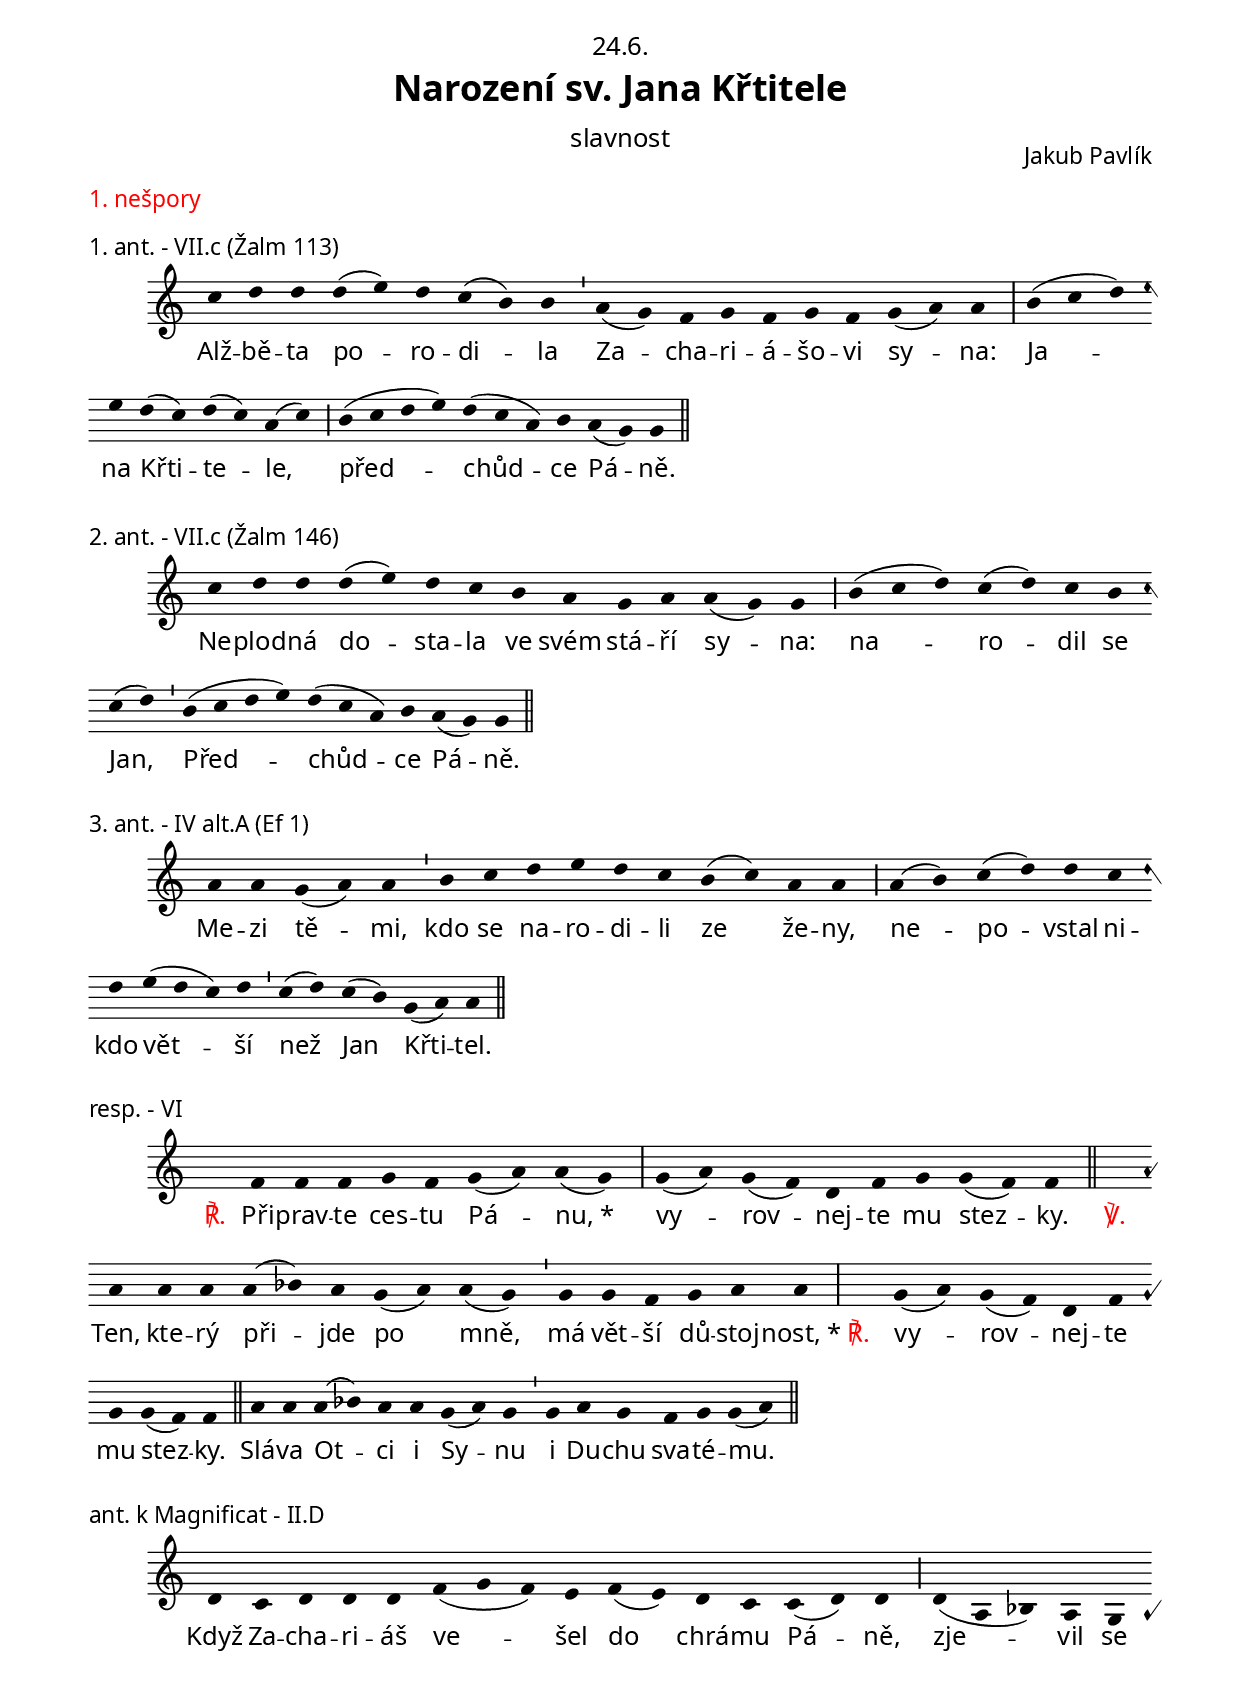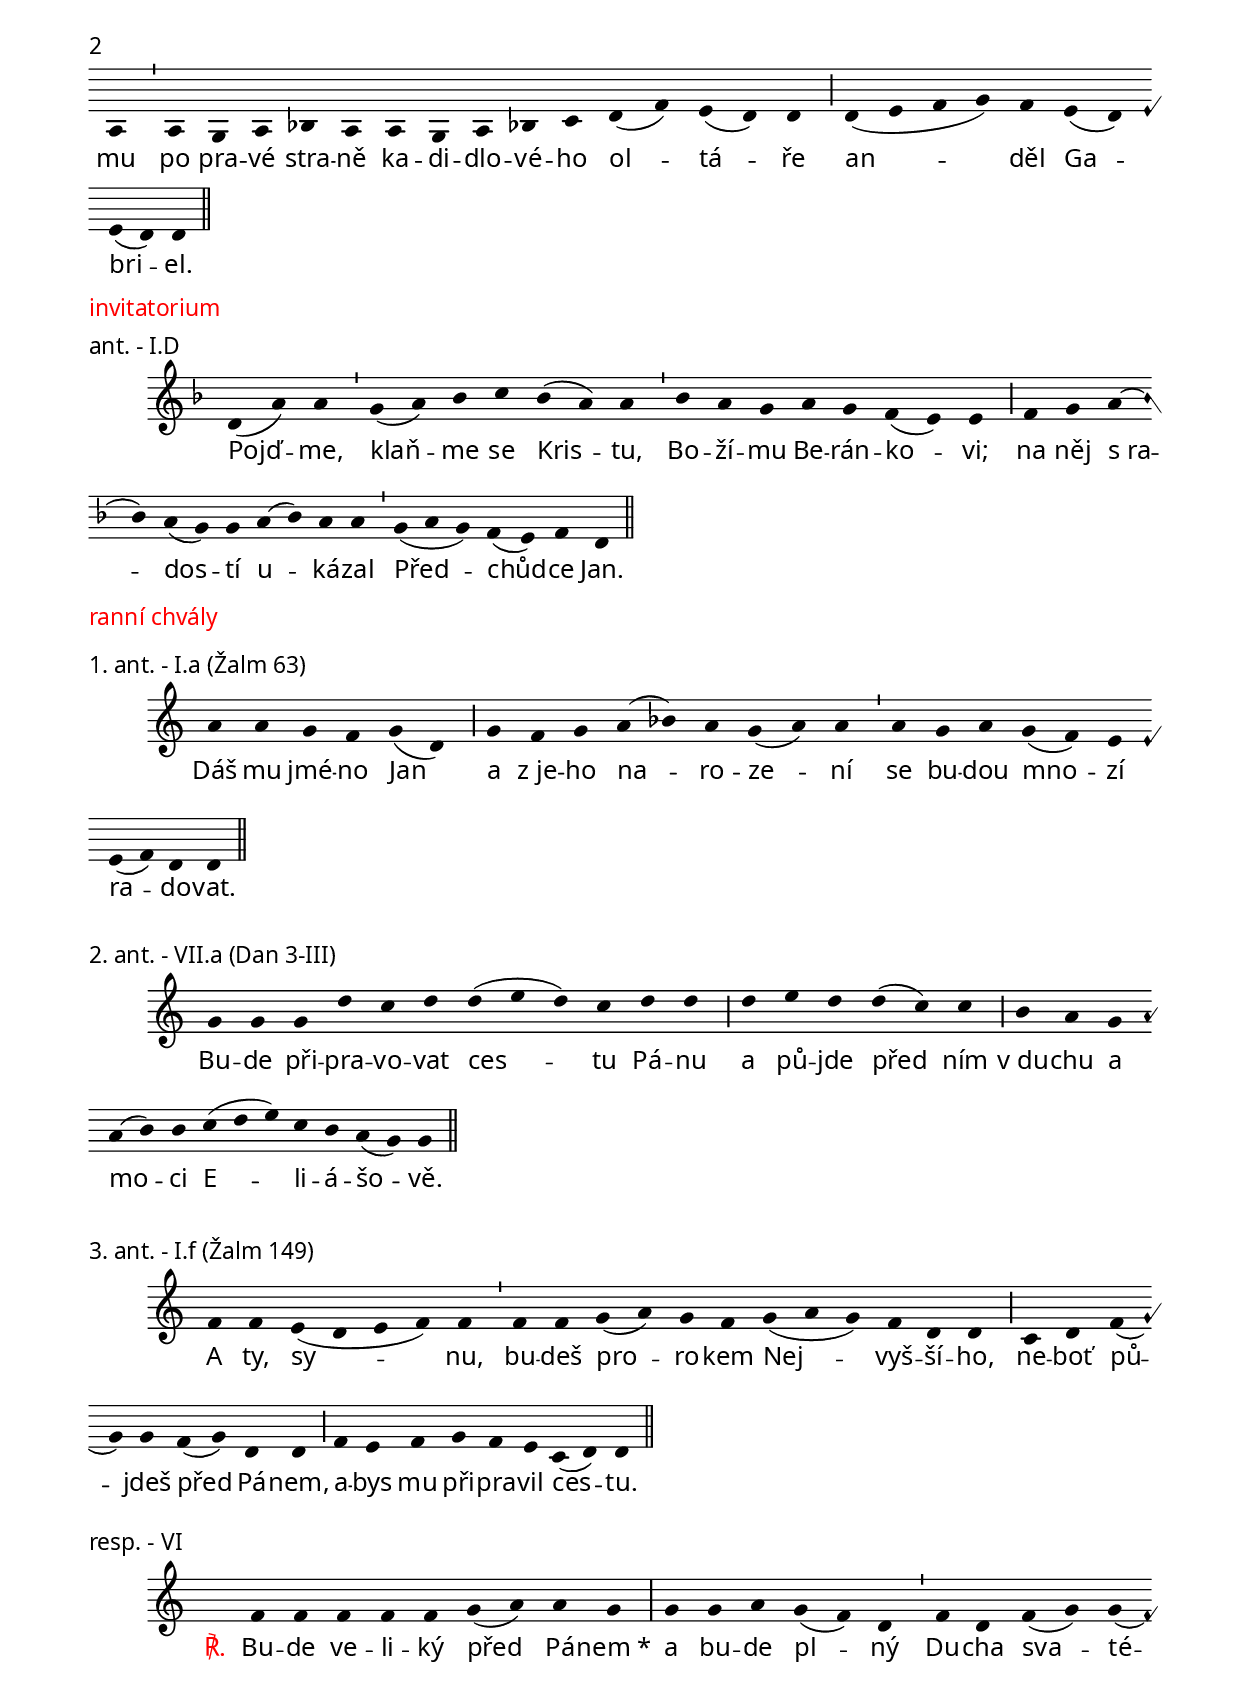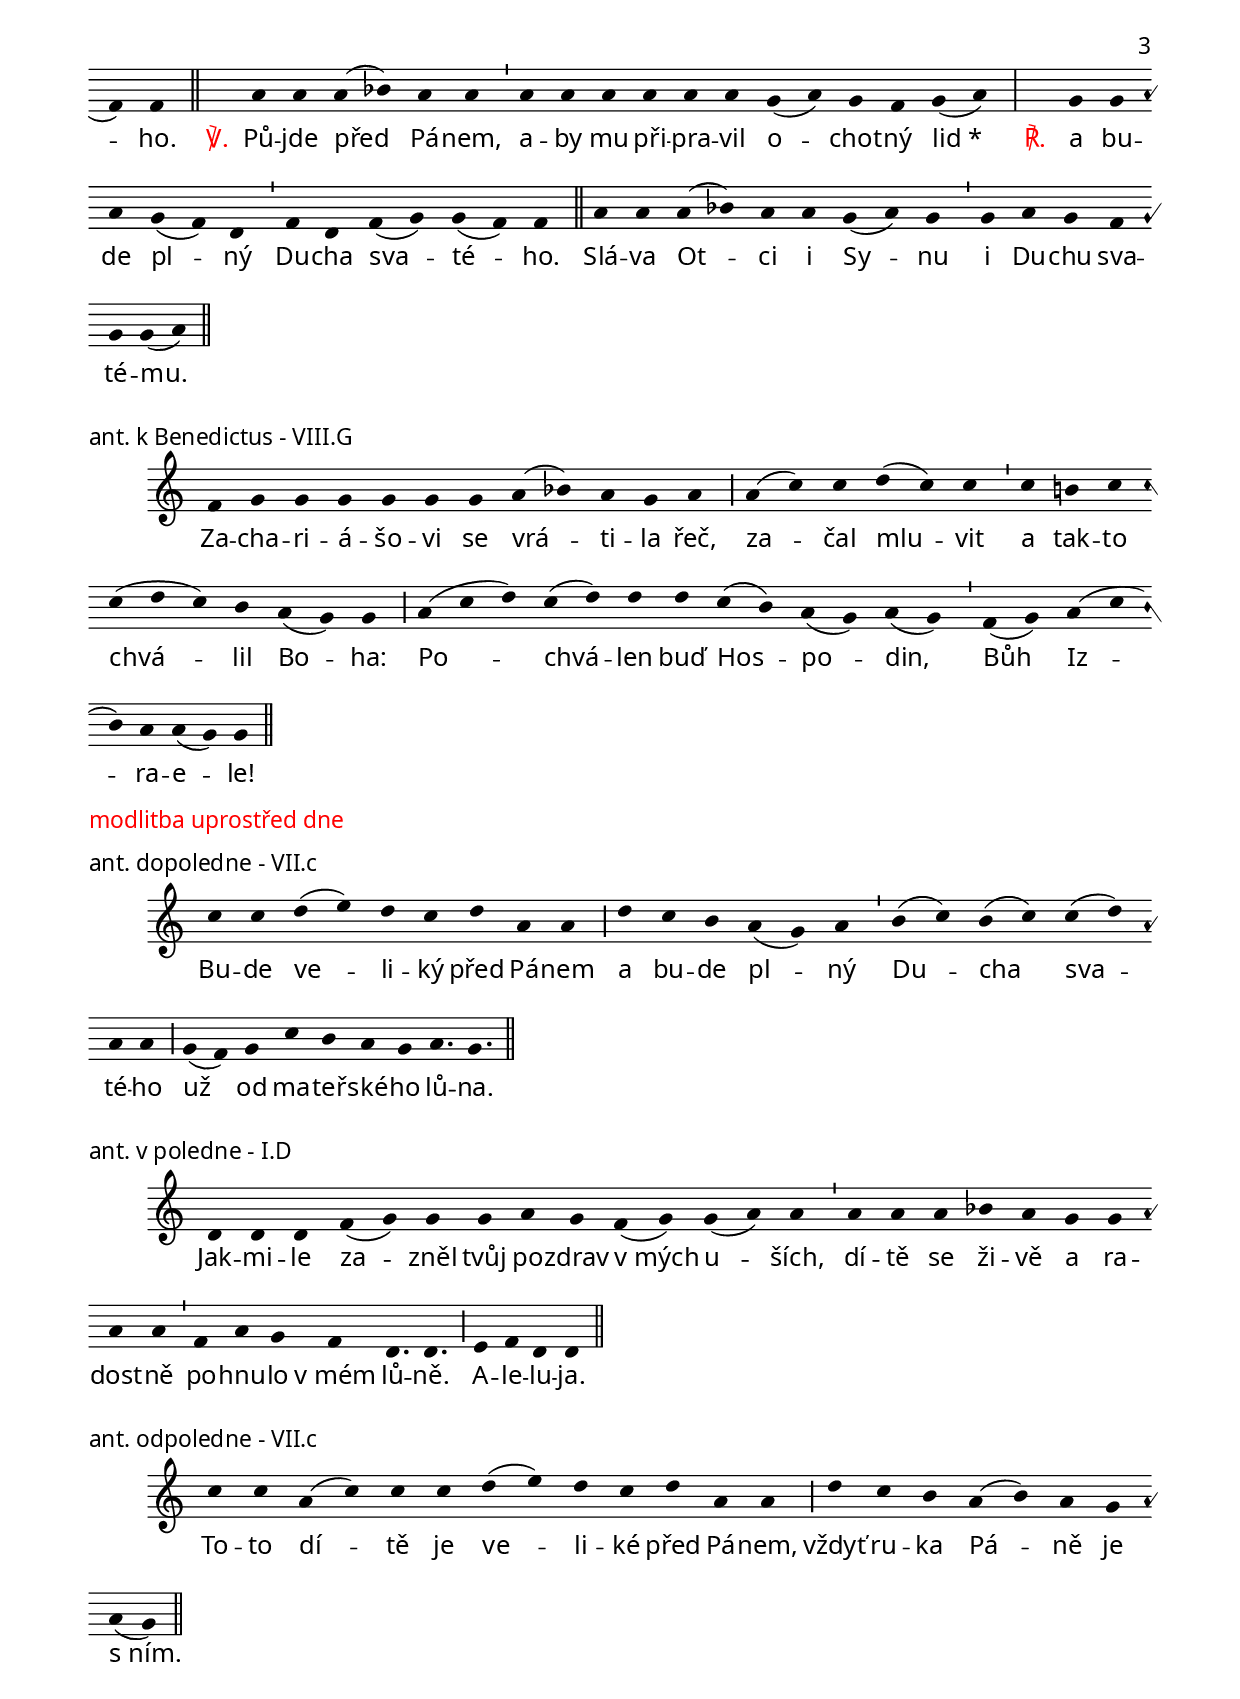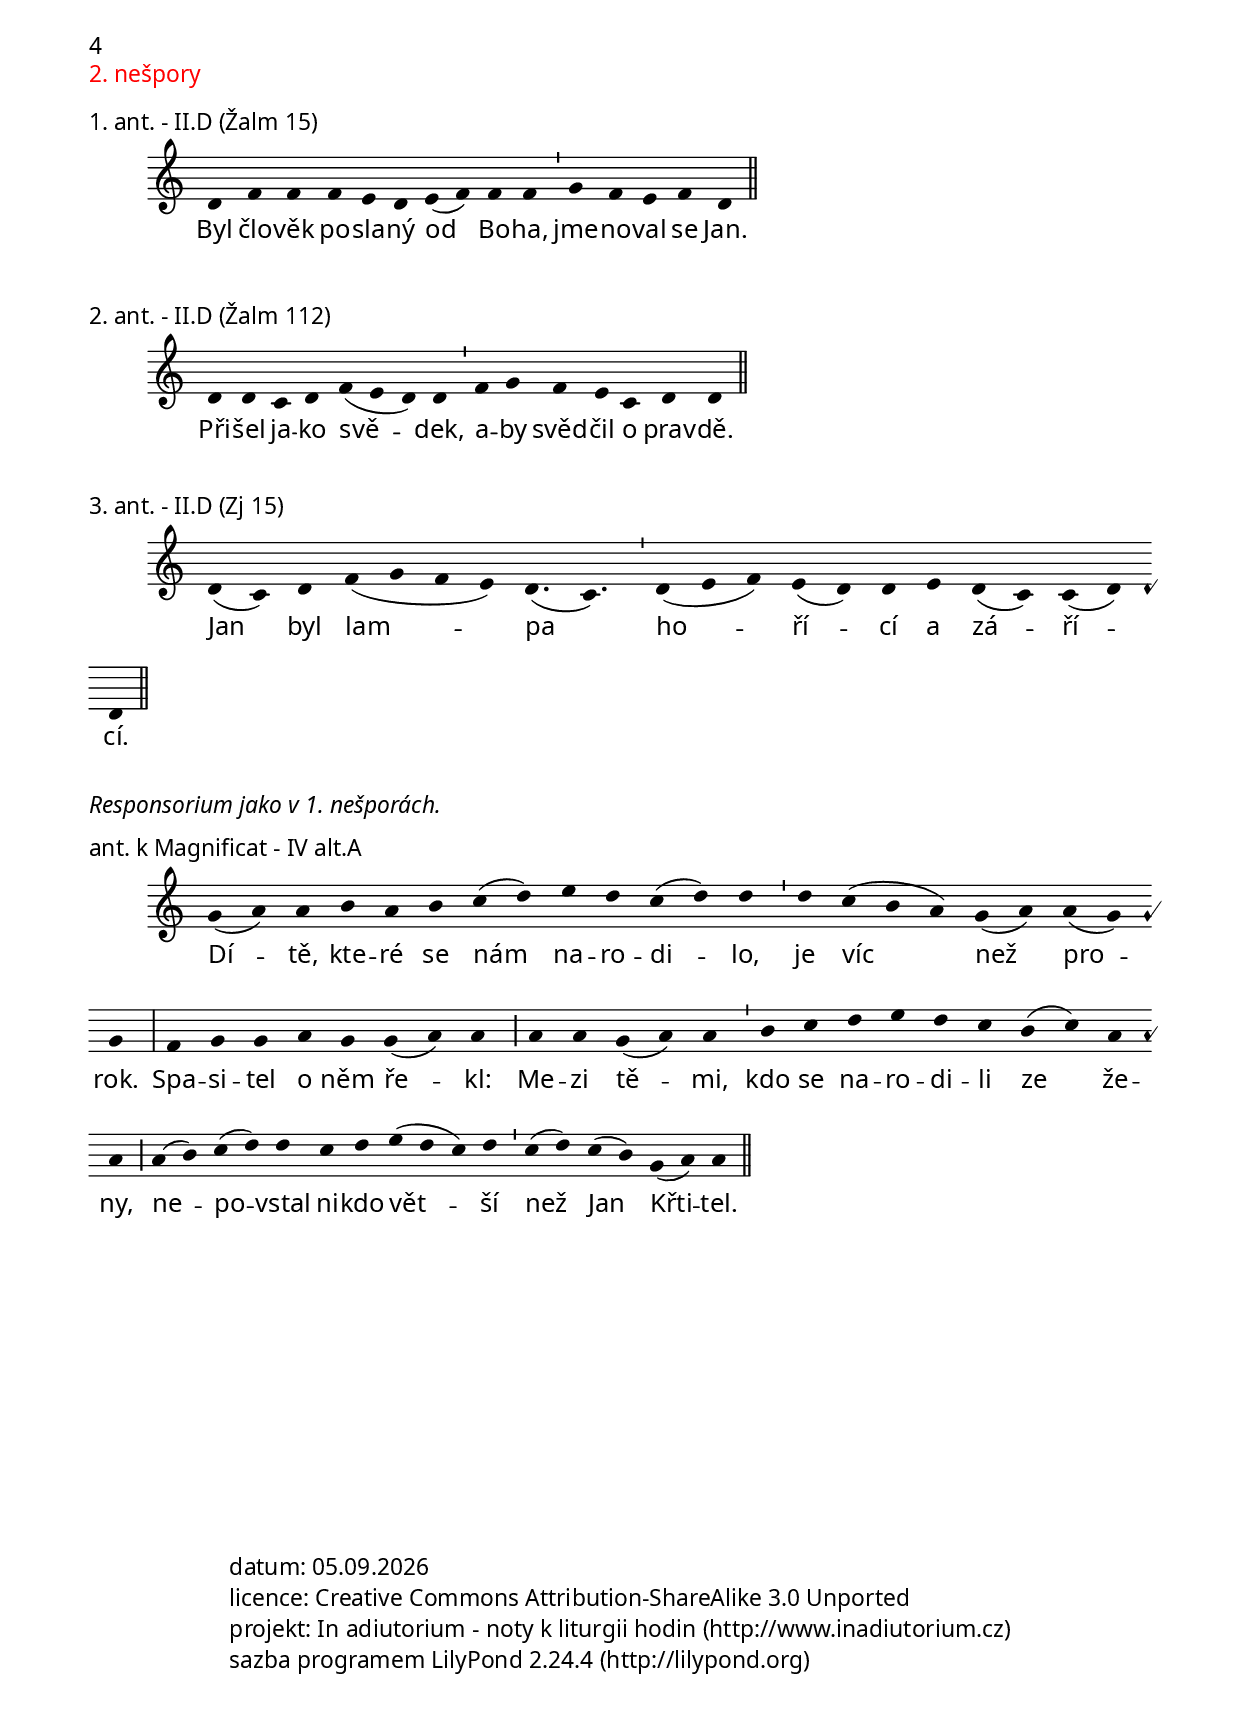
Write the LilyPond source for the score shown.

\version "2.15.37"

\include "../spolecne.ly"
\include "../dilyresponsorii.ly"

\header {
  title = \markup\titleSvatek
            "Narození sv. Jana Křtitele"
            slavnost
            24.6.
  composer = "Jakub Pavlík"
}



\markup {\nadpisHodinka {"1. nešpory"}}

\score {
  \relative c'' {
    \choralniRezim
    c4 d d d( e) d c( b) b \barMin a( g) f g f g f g( a) a \barMax
    b( c d) e d( c) d( c) a( c) \barMaior
    b( c d e) d( c a) b a( g) g \barFinalis
  }
  \addlyrics {
    Alž -- bě -- ta po -- ro -- di -- la Za -- cha -- ri -- á -- šo -- vi sy -- na:
    Ja -- na Křti -- te -- le,
    před -- chůd -- ce Pá -- ně.
  }
  \header {
    quid = "1. ant."
    modus = "VII"
    differentia = "c"
    psalmus = "Žalm 113"
    placet = "R - od _Zachariášovi_ dál hrůza"
    id = "1ne-a1"
    piece = \markup {\sestavTitulek}
  }
}

\score {
  \relative c'' {
    \choralniRezim
    c4 d d d( e) d c b a g a a( g) g \barMaior
    b( c d) c( d) c b c( d) \barMin
    b( c d e) d( c a) b a( g) g \barFinalis
  }
  \addlyrics {
    Ne -- plod -- ná do -- sta -- la ve svém stá -- ří sy -- na:
    na -- ro -- dil se Jan,
    Před -- chůd -- ce Pá -- ně.
  }
  \header {
    quid = "2. ant."
    modus = "VII"
    differentia = "c"
    psalmus = "Žalm 146"
    placet = "nic moc; po předělání předchozí zvážit, zda novou melodii zohlednit i zde"
    id = "1ne-a2"
    piece = \markup {\sestavTitulek}
  }
}

\score {
  \relative c'' {
    \choralniRezim
    a4 a g( a) a \barMin b c d e d c b( c) a a \barMaior
    a( b) c( d) d c d e( d c) d \barMin c( d) c( b) g( a) a \barFinalis
  }
  \addlyrics {
    Me -- zi tě -- mi, kdo se na -- ro -- di -- li ze že -- ny,
    ne -- po -- vstal ni -- kdo vět -- ší než Jan Křti -- tel.
  }
  \header {
    quid = "3. ant."
    modus = "IV alt"
    differentia = "A"
    psalmus = "Ef 1"
    placet = "_než Jan Křtitel_ působí těžkopádně"
    id = "1ne-a3"
    piece = \markup {\sestavTitulek}
  }
}

\score {
  \relative c' {
    \choralniRezim

    % R
    \neviditelna f
    f4 f f g f g( a) a( g) \barMax
    g( a) g( f) d f g g( f) f \barFinalis
    % V
    \neviditelna a
    a4 a a a( bes) a g( a) a( g) \barMin g g f g a a \barMax
    % R
    \neviditelna a
    g( a) g( f) d f g g( f) f \barFinalis
    % Slava
    \respVIdoxologie \barFinalis
  }
  \addlyrics {
    \Response Při -- prav -- te ces -- tu Pá -- nu,_*
    vy -- rov -- nej -- te mu stez -- ky.
    \Verse Ten, kte -- rý při -- jde po mně, má vět -- ší dů -- stoj -- nost,_*
    \Response vy -- rov -- nej -- te mu stez -- ky.
    \textRespDoxologie
  }
  \header {
    quid = "resp."
    modus = "VI"
    id = "1ne-resp"
    piece = \markup {\sestavTitulekResp}
  }
}

\score {
  \relative c' {
    \choralniRezim
    d4 c d d d f( g f) e f( e) d c c( d) d \barMaior
    d( a bes) a g a \barMin
    a g a bes a a g a bes c d( f) e( d) d \barMaior
    d( e f g) f e( d) e( d) d \barFinalis
  }
  \addlyrics {
    Když Za -- cha -- ri -- áš ve -- šel do chrá -- mu Pá -- ně,
    zje -- vil se mu
    po pra -- vé stra -- ně ka -- di -- dlo -- vé -- ho ol -- tá -- ře
    an -- děl Ga -- bri -- el.
  }
  \header {
    quid = "ant. k Magnificat"
    modus = "II"
    differentia = "D"
    psalmus = ""
    id = "1ne-amag"
    piece = \markup {\sestavTitulekBezZalmu}
  }
}

\markup {\nadpisHodinka {"invitatorium"}}

\score {
  \relative c' {
    \choralniRezim
    \key f \major
    d4( a') a \barMin g( a) bes c bes( a) a \barMin
    bes a g a g f( e) e \barMaior
    f g a( bes) a( g) g a( bes) a a \barMin
    g( a g) f( e) f d \barFinalis
  }
  \addlyrics {
    Pojď -- me, klaň -- me se Kris -- tu,
    Bo -- ží -- mu Be -- rán -- ko -- vi;
    na něj s_ra -- dos -- tí u -- ká -- zal
    Před -- chůd -- ce Jan.
  }
  \header {
    quid = "ant."
    modus = "I"
    differentia = "D"
    psalmus = ""
    id = "invit"
    piece = \markup {\sestavTitulekBezZalmu}
  }
}

\markup {\nadpisHodinka {"ranní chvály"}}

\score {
  \relative c'' {
    \choralniRezim
    a4 a g f g( d) \barMaior
    g f g a( bes) a g( a) a \barMin
    a g a g( f) e e( f) d d \barFinalis
  }
  \addlyrics {
    Dáš mu jmé -- no Jan
    a z_je -- ho na -- ro -- ze -- ní
    se bu -- dou mno -- zí ra -- do -- vat.
  }
  \header {
    quid = "1. ant."
    modus = "I"
    differentia = "a"
    psalmus = "Žalm 63"
    id = "rch-a1"
    piece = \markup {\sestavTitulek}
  }
}

\score {
  \relative c'' {
    \choralniRezim
    g4 g g d' c d d( e d) c d d \barMaior
    d e d d( c) c \barMaior
    b a g a( b) b c( d e) c b a( g) g \barFinalis
  }
  \addlyrics {
    Bu -- de při -- pra -- vo -- vat ces -- tu Pá -- nu
    a pů -- jde před ním
    v_du -- chu a mo -- ci E -- li -- á -- šo -- vě.
  }
  \header {
    quid = "2. ant."
    modus = "VII"
    differentia = "a"
    psalmus = "Dan 3-III"
    id = "rch-a2"
    piece = \markup {\sestavTitulek}
  }
}

\score {
  \relative c' {
    \choralniRezim
    f4 f e( d e f) f \barMin
    f f g( a) g f g( a g) f d d \barMaior
    c d f( g) g f( g) d d \barMaior
    f e f g f e c( d) d \barFinalis
  }
  \addlyrics {
    A ty, sy -- nu,
    bu -- deš pro -- ro -- kem Nej -- vyš -- ší -- ho,
    ne -- boť pů -- jdeš před Pá -- nem,
    a -- bys mu při -- pra -- vil ces -- tu.
  }
  \header {
    quid = "3. ant."
    modus = "I"
    differentia = "f"
    psalmus = "Žalm 149"
    id = "rch-a3"
    piece = \markup {\sestavTitulek}
  }
}

\score {
  \relative c' {
    \choralniRezim

    % R
    \neviditelna f
    f4 f f f f g( a) a g \barMax
    g g a g( f) d \barMin f d f( g) g( f) f \barFinalis
    % V
    \neviditelna a
    a4 a a( bes) a a \barMin a a a a a a g( a) g f g( a) \barMax
    % R
    \neviditelna a
    g g a g( f) d \barMin f d f( g) g( f) f \barFinalis
    % Slava
    \respVIdoxologie \barFinalis
  }
  \addlyrics {
    \Response Bu -- de ve -- li -- ký před Pá -- nem_*
    a bu -- de pl -- ný Du -- cha sva -- té -- ho.
    \Verse Pů -- jde před Pá -- nem,
    a -- by mu při -- pra -- vil o -- chot -- ný lid_*
    \Response a bu -- de pl -- ný Du -- cha sva -- té -- ho.
    \textRespDoxologie
  }
  \header {
    quid = "resp."
    modus = "VI"
    id = "rch-resp"
    piece = \markup {\sestavTitulekResp}
  }
}

\score {
  \relative c' {
    \choralniRezim
    f4 g g g g g g a( bes) a g a \barMaior
    a( c) c d( c) c \barMin c b! c c( d c) b a( g) g \barMaior
    a( c d) c( d) d d c( b) a( g) a( g) \barMin
    f( g) a( c b) a a( g) g \barFinalis
  }
  \addlyrics {
    Za -- cha -- ri -- á -- šo -- vi se vrá -- ti -- la řeč,
    % a on
    za -- čal mlu -- vit a tak -- to chvá -- lil Bo -- ha:
    Po -- chvá -- len buď Hos -- po -- din,
    Bůh Iz -- ra -- e -- le!
  }
  \header {
    quid = "ant. k Benedictus"
    modus = "VIII"
    differentia = "G"
    psalmus = ""
    id = "rch-aben"
    piece = \markup {\sestavTitulekBezZalmu}
  }
}

\markup {\nadpisHodinka {"modlitba uprostřed dne"}}

\score {
  \relative c'' {
    \choralniRezim
    c4 c d( e) d c d a a \barMaior
    d c b a( g) a \barMin b( c) b( c) c( d) a a \barMaior
    g( f) g c b a g a4. g \barFinalis
  }
  \addlyrics {
    Bu -- de ve -- li -- ký před Pá -- nem
    a bu -- de pl -- ný Du -- cha sva -- té -- ho
    už od ma -- teř -- ské -- ho lů -- na.
  }
  \header {
    quid = "ant. dopoledne"
    modus = "VII"
    differentia = "c"
    psalmus = ""
    id = "tercie"
    piece = \markup {\sestavTitulekBezZalmu}
  }
}

\score {
  \relative c' {
    \choralniRezim
    d4 d d f( g) g g a g f( g) g( a) a \barMin
    a a a bes a g g a a \barMin
    f a g f d4. d \barMaior

    e4 f d d \barFinalis
  }
  \addlyrics {
    Jak -- mi -- le za -- zněl tvůj po -- zdrav v_mých u -- ších,
    dí -- tě se ži -- vě a ra -- dost -- ně
    po -- hnu -- lo v_mém lů -- ně.

    A -- le -- lu -- ja.
  }
  \header {
    quid = "ant. v poledne"
    modus = "I"
    differentia = "D"
    psalmus = ""
    fons = "Navštívení P.M., 2. nešp., 2. ant. >> advent, předvánoční týden, 22.12., k Benedictus;"
    fial = "sanktoral/0531navstivenipm.ly#ne-a2"
    id = "sexta"
    piece = \markup {\sestavTitulekBezZalmu}
  }
}

\score {
  \relative c'' {
    \choralniRezim
    c4 c a( c) c c d( e) d c d a a \barMaior
    d c b a( b) a g a( g) \barFinalis
  }
  \addlyrics {
    To -- to dí -- tě je ve -- li -- ké před Pá -- nem,
    vždyť ru -- ka Pá -- ně je s_ním.
  }
  \header {
    quid = "ant. odpoledne"
    modus = "VII"
    differentia = "c"
    psalmus = ""
    id = "nona"
    piece = \markup {\sestavTitulekBezZalmu}
  }
}

\markup {\nadpisHodinka {"2. nešpory"}}

\score {
  \relative c' {
    \choralniRezim
    d4 f f f e d e( f) f f \barMin
    g f e f d \barFinalis
  }
  \addlyrics {
    Byl člo -- věk po -- sla -- ný od Bo -- ha,
    jme -- no -- val se Jan.
  }
  \header {
    quid = "1. ant."
    modus = "II"
    differentia = "D"
    psalmus = "Žalm 15"
    id = "2ne-a1"
    fons = "3. ne adventní, cyklus B, 1. nešp., k Magnificat; jen první půlka"
    fial = "antifony/advent_nedeleB.ly#iiimag1?cast&upraveno"
    piece = \markup {\sestavTitulek}
  }
}

\score {
  \relative c' {
    \choralniRezim
    d4 d c d f( e d) d \barMin
    f g f e c d d \barFinalis
  }
  \addlyrics {
    Při -- šel ja -- ko svě -- dek,
    a -- by svěd -- čil o prav -- dě.
  }
  \header {
    quid = "2. ant."
    modus = "II"
    differentia = "D"
    psalmus = "Žalm 112"
    id = "2ne-a2"
    piece = \markup {\sestavTitulek}
  }
}

\score {
  \relative c' {
    \choralniRezim
    d4( c) d f( g f e) d4.( c) \barMin d4( e f) e( d) d e d( c) c( d) d \barFinalis
  }
  \addlyrics {
    Jan byl lam -- pa ho -- ří -- cí a zá -- ří -- cí.
  }
  \header {
    quid = "3. ant."
    modus = "II"
    differentia = "D"
    psalmus = "Zj 15"
    id = "2ne-a3"
    piece = \markup {\sestavTitulek}
  }
}

\markup\italic{Responsorium jako v 1. nešporách.}

\score {
  \relative c'' {
    \choralniRezim
    g( a) a b a b c( d) e d c( d) d \barMin
    d c( b a) g( a) a( g) g \barMax

    f g g a g g( a) a \barMaior

    a4 a g( a) a \barMin b c d e d c b( c) a a \barMaior
    a( b) c( d) d c d e( d c) d \barMin c( d) c( b) g( a) a \barFinalis
  }
  \addlyrics {
    Dí -- tě, kte -- ré se nám na -- ro -- di -- lo,
    je víc než pro -- rok.

    Spa -- si -- tel o něm ře -- kl:

    Me -- zi tě -- mi, kdo se na -- ro -- di -- li ze že -- ny,
    ne -- po -- vstal ni -- kdo vět -- ší než Jan Křti -- tel.
  }
  \header {
    quid = "ant. k Magnificat"
    modus = "IV alt"
    differentia = "A"
    psalmus = ""
    id = "2ne-amag"
    placet = "spojení převzaté části a přílepku nepůsobí příliš dobře"
    fons = "2. část viz 1. nešp, 3. ant."
    fial = "sanktoral/0624narozenikrtitele.ly#1ne-a3?cast"
    piece = \markup {\sestavTitulekBezZalmu}
  }
}